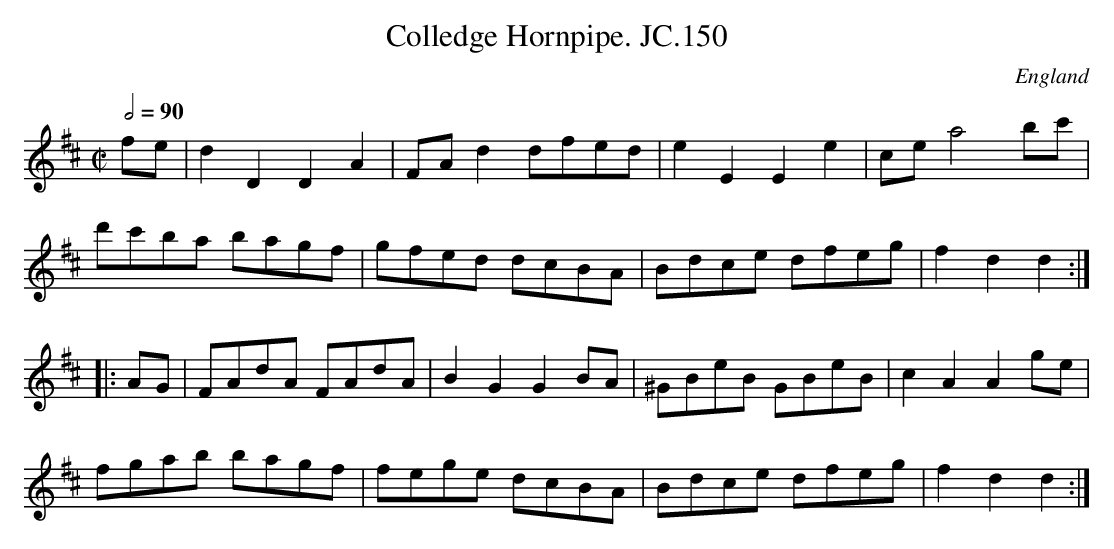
X:1
T:Colledge Hornpipe. JC.150
L:1/8
M:C|
O:England
Q:2/4=90
K:D
fe|\
d2D2D2A2|FAd2 dfed|e2E2E2e2|cea4bc'|!
d'c'ba bagf|gfed dcBA|Bdce dfeg|f2d2d2:|!
|:AG|FAdA FAdA|B2G2G2BA|^GBeB GBeB|c2A2A2ge|!
fgab bagf|fege dcBA|Bdce dfeg|f2d2d2:|
